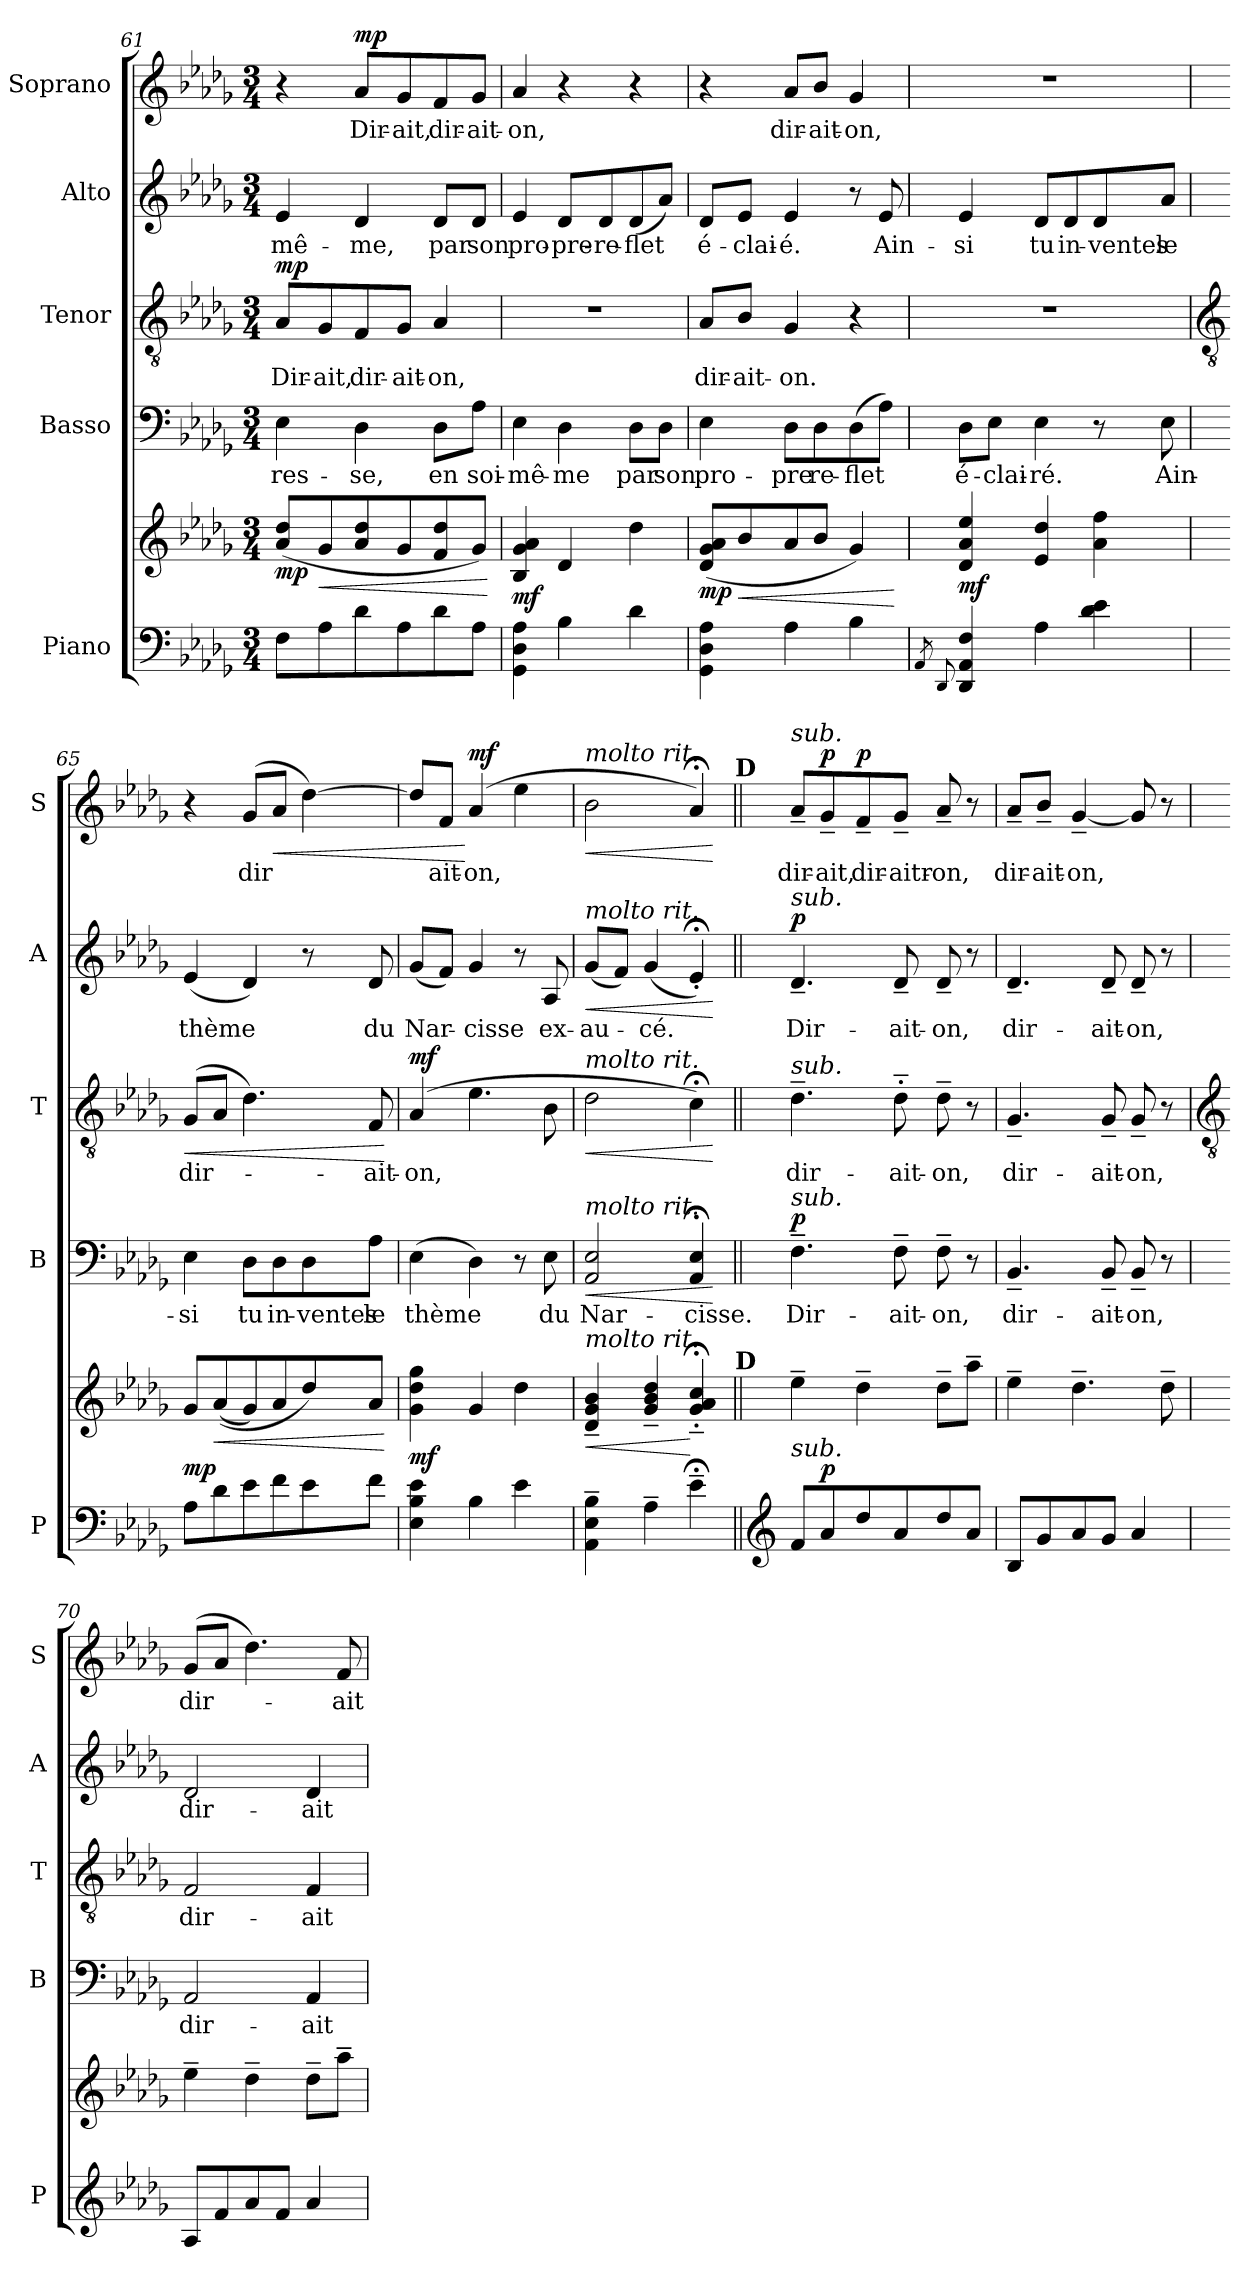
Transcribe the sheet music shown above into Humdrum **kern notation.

**kern	**kern	**dynam	**kern	**text	**dynam	**kern	**text	**dynam	**kern	**text	**dynam	**kern	**text	**dynam
*part5	*part5	*part5	*part4	*part4	*part4	*part3	*part3	*part3	*part2	*part2	*part2	*part1	*part1	*part1
*staff6	*staff5	*staff5/6	*staff4	*staff4	*staff4	*staff3	*staff3	*staff3	*staff2	*staff2	*staff2	*staff1	*staff1	*staff1
*I"Piano	*	*	*I"Basso	*	*	*I"Tenor	*	*	*I"Alto	*	*	*I"Soprano	*	*
*I'P	*	*	*I'B	*	*	*I'T	*	*	*I'A	*	*	*I'S	*	*
!!LO:LB:g=z
*clefF4	*clefG2	*	*clefF4	*	*	*clefGv2	*	*	*clefG2	*	*	*clefG2	*	*
*k[b-e-a-d-g-]	*k[b-e-a-d-g-]	*	*k[b-e-a-d-g-]	*	*	*k[b-e-a-d-g-]	*	*	*k[b-e-a-d-g-]	*	*	*k[b-e-a-d-g-]	*	*
*D-:	*D-:	*	*D-:	*	*	*D-:	*	*	*D-:	*	*	*D-:	*	*
*M3/4	*M3/4	*	*M3/4	*	*	*M3/4	*	*	*M3/4	*	*	*M3/4	*	*
=61	=61	=61	=61	=61	=61	=61	=61	=61	=61	=61	=61	=61	=61	=61
!	!	!LO:DY:b	!	!LO:LY:b	!	!	!LO:LY:b	!LO:DY:a	!	!LO:LY:b	!	!	!	!
8FL	(<8a- 8dd-L	mp	4E-	-res-	.	8A-L	Dir-	mp	4e-	-mê-	.	4r	.	.
!	!	!LO:HP:b	!	!	!	!	!LO:LY:b	!	!	!	!	!	!	!
8A-	8g-	<	.	.	.	8G-	-ait,	.	.	.	.	.	.	.
!	!	!	!	!LO:LY:b	!	!	!LO:LY:b	!	!	!LO:LY:b	!	!	!LO:LY:b	!LO:DY:a
8d-	8a- 8dd-	.	4D-	-se,	.	8F	dir-	.	4d-	-me,	.	8a-L	Dir-	mp
!	!	!	!	!	!	!	!LO:LY:b	!	!	!	!	!	!LO:LY:b	!
8A-	8g-	.	.	.	.	8G-J	-ait-	.	.	.	.	8g-	-ait,	.
!	!	!	!	!LO:LY:b	!	!	!LO:LY:b	!	!	!LO:LY:b	!	!	!LO:LY:b	!
8d-	8f 8dd-	.	8D-L	en	.	4A-	-on,	.	8d-L	par	.	8f	dir-	.
!	!	!	!	!LO:LY:b	!	!	!	!	!	!LO:LY:b	!	!	!LO:LY:b	!
8A-J	8g-J)	.	8A-J	soi-	.	.	.	.	8d-J	son	.	8g-J	-ait-	.
.	.	[	.	.	.	.	.	.	.	.	.	.	.	.
=62	=62	=62	=62	=62	=62	=62	=62	=62	=62	=62	=62	=62	=62	=62
!	!	!LO:DY:b	!	!LO:LY:b	!	!LO:N:vis=1	!	!	!	!LO:LY:b	!	!	!LO:LY:b	!
4GG- 4D- 4A-	4B- 4g- 4a-	mf	4E-	-mê-	.	2.r	.	.	4e-	pro-	.	4a-	-on,	.
!	!	!	!	!LO:LY:b	!	!	!	!	!	!LO:LY:b	!	!	!	!
4B-	4d-	.	4D-	-me	.	.	.	.	8d-L	-pre-	.	4r	.	.
!	!	!	!	!	!	!	!	!	!	!LO:LY:b	!	!	!	!
.	.	.	.	.	.	.	.	.	8d-	-re-	.	.	.	.
!	!	!	!	!LO:LY:b	!	!	!	!	!	!LO:LY:b	!	!	!	!
4d-	4dd-	.	8D-L	par	.	.	.	.	(8d-	-flet	.	4r	.	.
!	!	!	!	!LO:LY:b	!	!	!	!	!	!	!	!	!	!
.	.	.	8D-J	son	.	.	.	.	8a-J)	.	.	.	.	.
=63	=63	=63	=63	=63	=63	=63	=63	=63	=63	=63	=63	=63	=63	=63
!	!	!LO:DY:b	!	!LO:LY:b	!	!	!LO:LY:b	!	!	!LO:LY:b	!	!	!	!
4GG- 4D- 4A-	(<8d- 8g- 8a-L	mp	4E-	pro-	.	8A-L	dir-	.	8d-L	é-	.	4r	.	.
!	!	!LO:HP:b	!	!	!	!	!LO:LY:b	!	!	!LO:LY:b	!	!	!	!
.	8b-	<	.	.	.	8B-J	-ait-	.	8e-J	-clai-	.	.	.	.
!	!	!	!	!LO:LY:b	!	!	!LO:LY:b	!	!	!LO:LY:b	!	!	!LO:LY:b	!
4A-	8a-	.	8D-L	-pre	.	4G-	-on.	.	4e-	-é.	.	8a-L	dir-	.
!	!	!	!	!LO:LY:b	!	!	!	!	!	!	!	!	!LO:LY:b	!
.	8b-J	.	8D-	re-	.	.	.	.	.	.	.	8b-J	-ait-	.
!	!	!	!	!LO:LY:b	!	!	!	!	!	!	!	!	!LO:LY:b	!
4B-	4g-)	.	(8D-	-flet	.	4r	.	.	8r	.	.	4g-	-on,	.
!	!	!	!	!	!	!	!	!	!	!LO:LY:b	!	!	!	!
.	.	.	8A-J)	.	.	.	.	.	8e-	Ain-	.	.	.	.
.	.	[	.	.	.	.	.	.	.	.	.	.	.	.
=64	=64	=64	=64	=64	=64	=64	=64	=64	=64	=64	=64	=64	=64	=64
8qAA-	.	.	.	.	.	.	.	.	.	.	.	.	.	.
8qqDD-	.	.	.	.	.	.	.	.	.	.	.	.	.	.
!	!	!LO:DY:a=2	!	!LO:LY:b	!	!LO:N:vis=1	!	!	!	!LO:LY:b	!	!LO:N:vis=1	!	!
4DD- 4AA- 4F	4d- 4a- 4ee-	mf	8D-L	é-	.	2.r	.	.	4e-	-si	.	2.r	.	.
!	!	!	!	!LO:LY:b	!	!	!	!	!	!	!	!	!	!
.	.	.	8E-J	-clai-	.	.	.	.	.	.	.	.	.	.
!	!	!	!	!LO:LY:b	!	!	!	!	!	!LO:LY:b	!	!	!	!
4A-	4e- 4dd-	.	4E-	-ré.	.	.	.	.	8d-L	tu	.	.	.	.
!	!	!	!	!	!	!	!	!	!	!LO:LY:b	!	!	!	!
.	.	.	.	.	.	.	.	.	8d-	in-	.	.	.	.
!	!	!	!	!	!	!	!	!	!	!LO:LY:b	!	!	!	!
4d- 4e-	4a- 4ff	.	8r	.	.	.	.	.	8d-	-ventes	.	.	.	.
!	!	!	!	!LO:LY:b	!	!	!	!	!	!LO:LY:b	!	!	!	!
.	.	.	8E-	Ain-	.	.	.	.	8a-J	le	.	.	.	.
!!LO:LB:g=z
=65	=65	=65	=65	=65	=65	=65	=65	=65	=65	=65	=65	=65	=65	=65
*	*	*	*	*	*	*clefGv2	*	*	*	*	*	*	*	*
!	!	!LO:DY:a=2	!	!LO:LY:b	!	!	!LO:LY:b	!LO:HP:b	!	!LO:LY:b	!	!	!	!
8A-L	8g-/L	mp	4E-	-si	.	(>8G-L	dir-	<	(<4e-	thème	.	4r	.	.
!	!	!LO:HP:b	!	!	!	!	!	!	!	!	!	!	!	!
8d-	(<(8a-/	<	.	.	.	8A-J	.	.	.	.	.	.	.	.
!	!	!	!	!LO:LY:b	!	!	!	!	!	!	!	!	!LO:LY:b	!
8e-	8g-/)	.	8D-L	tu	.	4.d-)	.	.	4d-)	.	.	(<8g-L	dir-	.
!	!	!	!	!LO:LY:b	!	!	!	!	!	!	!	!	!	!LO:HP:b
8f	8a-/	.	8D-	in-	.	.	.	.	.	.	.	8a-J	.	<
!	!	!	!	!LO:LY:b	!	!	!	!	!	!	!	!	!LO:LY:b	!
8e-	8dd-/)	.	8D-	-ventes	.	.	.	.	8r	.	.	[4dd-)	---	.
!	!	!	!	!LO:LY:b	!	!	!LO:LY:b	!	!	!LO:LY:b	!	!	!	!
8fJ	8a-/J	.	8A-J	le	.	8F	-ait-	.	8d-	du	.	.	.	.
.	.	[	.	.	.	.	.	[	.	.	.	.	.	.
=66	=66	=66	=66	=66	=66	=66	=66	=66	=66	=66	=66	=66	=66	=66
!	!	!LO:DY:b	!	!LO:LY:b	!	!	!LO:LY:b	!LO:DY:a	!	!LO:LY:b	!	!	!	!
4E- 4B- 4e-	4g- 4dd- 4gg-	mf	(>4E-	thème	.	(>4A-	-on,	mf	(<8g-L	Nar--	.	8dd-L]	.	.
!	!	!	!	!	!	!	!	!	!	!	!	!	!LO:LY:b	!
.	.	.	.	.	.	.	.	.	8fJ)	.	.	8fJ	-ait-	.
!	!	!	!	!	!	!	!	!	!	!LO:LY:b	!	!	!LO:LY:b	!LO:DY:n=1:a
4B-	4g-	.	4D-)	.	.	4.e-	.	.	4g-	-cisse	.	(>4a-	-on,	[ mf
4e-	4dd-	.	8r	.	.	.	.	.	8r	.	.	4ee-	.	.
!	!	!	!	!LO:LY:b	!	!	!	!	!	!LO:LY:b	!	!	!	!
.	.	.	8E-	du	.	8B-	.	.	8A-	ex-	.	.	.	.
=67	=67	=67	=67	=67	=67	=67	=67	=67	=67	=67	=67	=67	=67	=67
!	!	!	!	!	!	!	!	!	!	!	!	!LO:TX:a:i:t=molto rit.	!	!
!	!	!	!	!	!	!	!	!	!LO:TX:a:i:t=molto rit.	!	!	!	!	!
!	!	!	!	!	!	!LO:TX:a:i:t=molto rit.	!	!	!	!	!	!	!	!
!	!	!	!LO:TX:a:i:t=molto rit.	!	!	!	!	!	!	!	!	!	!	!
!	!LO:TX:a:i:t=molto rit.	!	!	!	!	!	!	!	!	!	!	!	!	!
!	!	!LO:HP:b	!	!LO:LY:b	!LO:HP:b	!	!	!LO:HP:b	!	!LO:LY:b	!LO:HP:b	!	!	!LO:HP:b
4AA-~ 4E-~ 4B-~	4d-~ 4g-~ 4b-~	<	2AA- 2E-	Nar-	<	2d-	.	<	(<8g-L	-au-	<	2b-	.	<
.	.	.	.	.	.	.	.	.	8fJ)	.	.	.	.	.
!	!	!	!	!	!	!	!	!	!	!LO:LY:b	!	!	!	!
4A-~	4g-/~ 4b-/~ 4dd-/~	.	.	.	.	.	.	.	(<4g-	-cé.	.	.	.	.
!	!	!	!	!LO:LY:b	!	!	!	!	!	!	!	!	!	!
4e-;<~	4g-;<'~ 4a-;<'~ 4cc;<'~	[	4AA-;< 4E-;<	-cisse.	.	4c;<)	.	.	4e-;<')	.	.	4a-;<)	.	.
.	.	.	.	.	[	.	.	[	.	.	[	.	.	[
!	!	!	!	!	!	!	!	!	!	!	!	!LO:TX:a:B:t=D	!	!
!	!LO:TX:a:B:t=D	!	!	!	!	!	!	!	!	!	!	!	!	!
=68||	=68||	=68||	=68||	=68||	=68||	=68||	=68||	=68||	=68||	=68||	=68||	=68||	=68||	=68||
*clefG2	*	*	*	*	*	*	*	*	*	*	*	*	*	*
!	!	!	!	!	!	!	!	!	!	!	!	!LO:TX:a:i:t=sub.	!	!
!	!	!	!	!	!	!	!	!	!LO:TX:a:i:t=sub.	!	!	!	!	!
!	!	!	!	!	!	!LO:TX:a:i:t=sub.	!	!	!	!	!	!	!	!
!	!	!	!LO:TX:a:i:t=sub.	!	!	!	!	!	!	!	!	!	!	!
!LO:TX:a:i:t=sub.	!	!	!	!	!	!	!	!	!	!	!	!	!	!
!	!	!	!	!LO:LY:b	!LO:DY:a	!	!LO:LY:b	!	!	!LO:LY:b	!LO:DY:b	!	!LO:LY:b	!
8fL	4ee-~	.	4.F~	Dir-	p	4.d-~	dir-	.	4.d-~	Dir-	p	8a-~L	dir-	.
!	!	!LO:DY:a=2	!	!	!	!	!	!	!	!	!	!	!LO:LY:b	!LO:DY:a
8a-	.	p	.	.	.	.	.	.	.	.	.	8g-~	-ait,	p
!	!	!	!	!	!	!	!	!	!	!	!	!	!LO:LY:b	!LO:DY:b
8dd-	4dd-~	.	.	.	.	.	.	.	.	.	.	8f~	dir-	p
!	!	!	!	!LO:LY:b	!	!	!LO:LY:b	!	!	!LO:LY:b	!	!	!LO:LY:b	!
8a-	.	.	8F~	-ait-	.	8d-'~	-ait-	.	8d-~	-ait-	.	8g-~J	-aitr-	.
!	!	!	!	!LO:LY:b	!	!	!LO:LY:b	!	!	!LO:LY:b	!	!	!LO:LY:b	!
8dd-	8dd-~L	.	8F~	-on,	.	8d-~	-on,	.	8d-~	-on,	.	8a-~	-on,	.
8a-J	8aa-~J	.	8r	.	.	8r	.	.	8r	.	.	8r	.	.
=69	=69	=69	=69	=69	=69	=69	=69	=69	=69	=69	=69	=69	=69	=69
!	!	!	!	!LO:LY:b	!	!	!LO:LY:b	!	!	!LO:LY:b	!	!	!LO:LY:b	!
8B-L	4ee-~	.	4.BB-~	dir-	.	4.G-~	dir-	.	4.d-~	dir-	.	8a-~L	dir-	.
!	!	!	!	!	!	!	!	!	!	!	!	!	!LO:LY:b	!
8g-	.	.	.	.	.	.	.	.	.	.	.	8b-~J	-ait-	.
!	!	!	!	!	!	!	!	!	!	!	!	!	!LO:LY:b	!
8a-	4.dd-~	.	.	.	.	.	.	.	.	.	.	[4g-~	-on,	.
!	!	!	!	!LO:LY:b	!	!	!LO:LY:b	!	!	!LO:LY:b	!	!	!	!
8g-J	.	.	8BB-~	-ait-	.	8G-~	-ait-	.	8d-~	-ait-	.	.	.	.
!	!	!	!	!LO:LY:b	!	!	!LO:LY:b	!	!	!LO:LY:b	!	!	!	!
4a-	.	.	8BB-~	-on,	.	8G-~	-on,	.	8d-~	-on,	.	8g-]	.	.
.	8dd-~	.	8r	.	.	8r	.	.	8r	.	.	8r	.	.
!!LO:LB:g=z
=70	=70	=70	=70	=70	=70	=70	=70	=70	=70	=70	=70	=70	=70	=70
*	*	*	*	*	*	*clefGv2	*	*	*	*	*	*	*	*
*	*^	*	*	*	*	*	*	*	*	*	*	*	*	*
*	*	*^	*	*	*	*	*	*	*	*	*	*	*	*	*
!	!	!	!	!	!	!LO:LY:b	!	!	!LO:LY:b	!	!	!LO:LY:b	!	!	!LO:LY:b	!
8A-L	4ee-~\	2ryy	2ryy	.	2AA-	dir-	.	2F	dir-	.	2d-	dir-	.	(>8g-L	dir-	.
8f	.	.	.	.	.	.	.	.	.	.	.	.	.	8a-J	.	.
8a-	4dd-~\	.	.	.	.	.	.	.	.	.	.	.	.	4.dd-)	.	.
8fJ	.	.	.	.	.	.	.	.	.	.	.	.	.	.	.	.
!	!	!	!	!	!	!LO:LY:b	!	!	!LO:LY:b	!	!	!LO:LY:b	!	!	!	!
4a-	8dd-~\L	4ryy	4ryy	.	4AA-	-ait-	.	4F	-ait-	.	4d-	-ait-	.	.	.	.
!	!	!	!	!	!	!	!	!	!	!	!	!	!	!	!LO:LY:b	!
.	8aa-~\J	.	.	.	.	.	.	.	.	.	.	.	.	8f	-ait-	.
*	*v	*v	*v	*	*	*	*	*	*	*	*	*	*	*	*	*
=	=	=	=	=	=	=	=	=	=	=	=	=	=	=
*-	*-	*-	*-	*-	*-	*-	*-	*-	*-	*-	*-	*-	*-	*-
